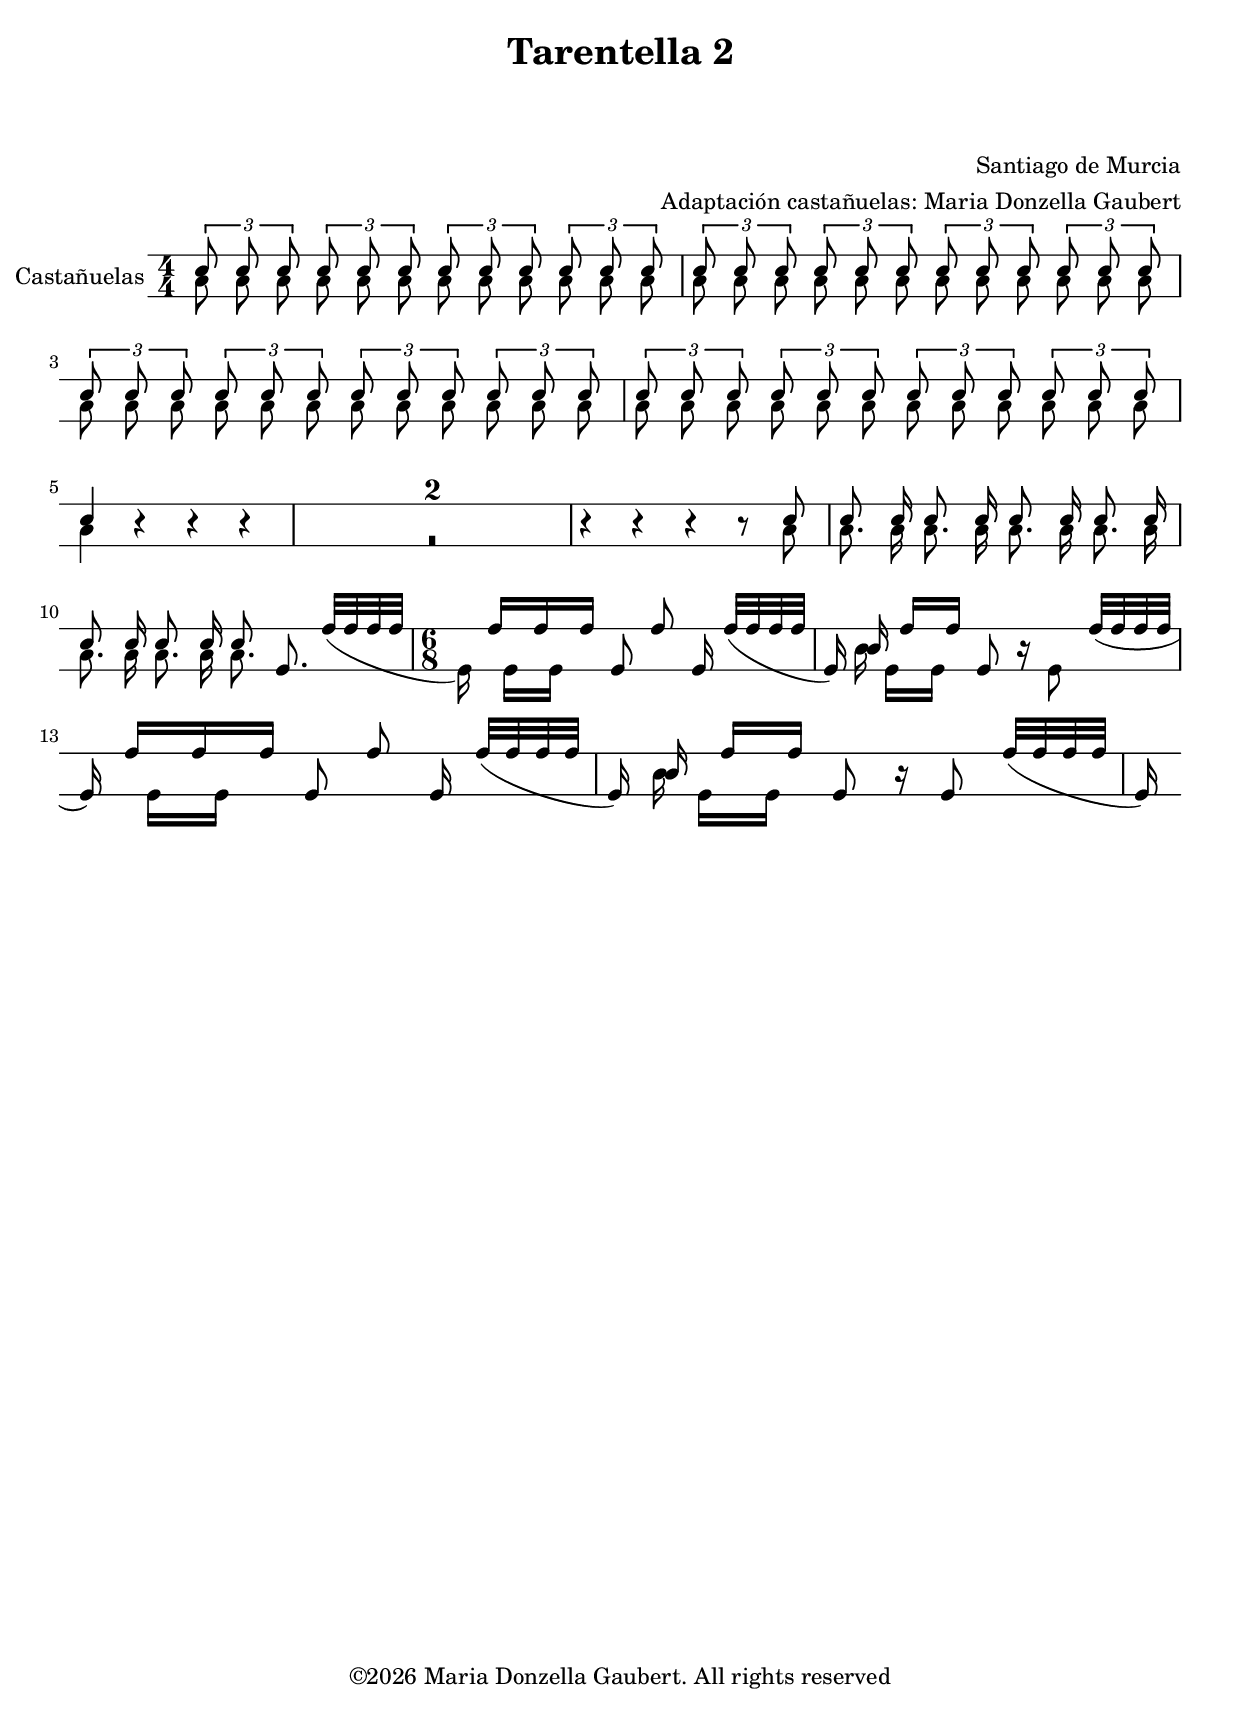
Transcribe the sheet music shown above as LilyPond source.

\version "2.24.4"
\language "english"
%%%%%%%%%%%%%%%%%%%%%%%%%
% Définition de fonctions
%%%%%%%%%%%%%%%%%%%%%%%%%

%transparence du point de prolongation de durée
ndot= { \override Dots.transparent = ##t }
rdot= { \revert Dots.transparent }


fla =
#(define-music-function (note) (ly:music?)
   (let* ((app-note (make-music 'NoteEvent note 'duration (ly:make-duration 4))))
     #{ #app-note #note #}))
%%%%%%%%%%%%%%%%%%%%%%%%%%%%%%%%%%%%%%%%%%%%%
% Personnalisation de la portée de percussion
%%%%%%%%%%%%%%%%%%%%%%%%%%%%%%%%%%%%%%%%%%%%%

% Placement sur les lignes de portée des drums qu'on va utiliser pour les sons castagnettes
#(define mydrums '(
                    (hiwoodblock default #f  4)
                    (snare default #f  2)
                    (hightom default #f  1)
                    (claves default #f  0)
                    (lowtom default #f  -1)
                    (handclap default #f -2)
                    (lowoodblock default #f -4)
                    (hihat cross #f -6)
                    ))

%%%%%%%%%%%%%%%%%%%%%%%%%%%%%%%%%%%%%%%%%%%%%%%%%%%%%%%%%%%%%%%%%%%%%%
% Transformation des noms de code drums en noms de code castagnettes :
% pi ta tin (clap et toum arbitraires à garder pour d'autres sons) etc ...)
drumPitchNames = #`(
                     (pi  . hiwoodblock )
                     (ta  . lowoodblock )
                     (tin . claves)
                     (pimh . hightom)
                     (piml . lowtom)
                     (toum . snare)
                     (clap . handclap)
                     (pied . hihat)
                     )
%%%%%%%%%%%%%%%%%%%%%%%%%%%%%%%%%%%%%%%%%%%%%%%%%%%%%%%%%%%%
% Définition d'une portée de castagnettes à 2 lignes
% situéees à -4 espaces et +4   espaces de la ligne centrale
%%%%%%%%%%%%%%%%%%%%%%%%%%%%%%%%%%%%%%%%%%%%%%%%%%%%%%%%%%%%
castanetstaffTwolines = {
  \override Staff.LedgerLineSpanner.stencil = ##f
  \override Staff.StaffSymbol.line-positions = #'(-4  4)
}

%%%%%%%%%%%%%%%%%%%%%%%%%%%%%%%%%%%%%%%%%%%%%%%%%%%%%%%%%%
% Définition des fonctions musicales PI, TA, TIN, PIM e.tc
%%%%%%%%%%%%%%%%%%%%%%%%%%%%%%%%%%%%%%%%%%%%%%%%%%%%%%%%%%

PI = #(define-music-function (dur) (ly:duration?)
        #{
          \drummode {\stemUp { pi $dur }}
        #})

TA = #(define-music-function (dur) (ly:duration?)
        #{
          \drummode {\stemUp { ta $dur }}
        #})

TIN = #(define-music-function (dur) (ly:duration?)
         #{
           <<
             % note sonore
             \new DrumVoice {
               \voiceOne
               \drummode {\override NoteColumn.force-hshift = 0.9 { tin $dur }}
             }
             % note graphique muette
             \new DrumVoice {
               \voiceTwo
               \drummode { tin $dur }
             }
           >>
         #})

PIM = #(define-music-function (dur) (ly:duration?)
         #{
           <<
             % note sonore
             \new DrumVoice {
               \voiceOne
               \drummode {\ndot pimh $dur \rdot}
             }

             % note graphique muette
             \new DrumVoice {
               \voiceTwo
               \drummode { piml $dur }
             }
           >>
         #})

trioPIM = #(define-music-function (dur) (ly:duration?)
             #{
               <<
                 % note sonore
                 \new DrumVoice {
                   \voiceOne
                   \tuplet 3/2 \drummode {\ndot pimh $dur pimh\noBeam pimh \rdot}
                 }

                 % note graphique muette
                 \new DrumVoice {
                   \voiceTwo
                   \once \override TupletNumber.transparent = ##t \once \override TupletBracket.transparent = ##t \tuplet 3/2 \drummode  { piml $dur piml\noBeam piml }
                 }
               >>
             #})

CHIM = #(define-music-function (dur) (ly:duration?)
          #{
            <<
              % note sonore
              \new DrumVoice {
                \voiceOne
                \drummode {\override NoteColumn.force-hshift = 0.7 \ndot pimh $dur \rdot}
              }

              % note graphique muette
              \new DrumVoice {
                \voiceTwo
                \drummode { piml $dur }
              }
            >>
          #})

TACHIMPI = #(define-music-function (dur) (ly:duration?)
              #{
                <<
                  % note sonore
                  \new DrumVoice {
                    \voiceOne
                    \drummode {s $dur \override NoteColumn.force-hshift = 0.7 \ndot pimh $dur pi $dur \rdot}
                  }
                  % note graphique muette
                  \new DrumVoice {
                    \voiceTwo
                    \drummode {ta $dur piml $dur s s}
                  }
                >>
              #})

TAN = #(define-music-function (dur) (ly:duration?)
         #{
           <<
             \new DrumVoice {
               \voiceOne
               \drummode { pi $dur }
             }

             \new DrumVoice {
               \voiceTwo
               \drummode { ta $dur }
             }
           >>
         #})

trioTAN = #(define-music-function (dur) (ly:duration?)
             #{
               <<
                 % note sonore
                 \new DrumVoice {
                   \voiceOne
                   \tuplet 3/2 \drummode { pi $dur pi\noBeam pi }
                 }

                 % note graphique muette
                 \new DrumVoice {
                   \voiceTwo
                   \once \override TupletNumber.transparent = ##t \once \override TupletBracket.transparent = ##t \tuplet 3/2 \drummode  { ta $dur ta\noBeam ta }
                 }
               >>
             #})


RI = #(define-music-function (dur) (ly:duration?)
        #{
          \drummode {\stemUp {  pi $dur[  pi pi pi] }}
        #})

RA = #(define-music-function (dur) (ly:duration?)
        #{
          \drummode {\stemDown { ta[ $dur ta ta ta] }}
        #})

RIA = #(define-music-function (dur) (ly:duration?)
         #{
           \drummode {\stemUp pi[ $dur pi pi pi] \stemDown ta}
         #})

RIAN = #(define-music-function (dur) (ly:duration?)
          #{
            <<
              % note sonore
              \new DrumVoice {
                \voiceOne
                \drummode {\override Slur.extra-offset = #'(0. . 0.1)  [pi $dur _(pi pi pi)] }
              }

              % note graphique muette
              \new DrumVoice {
                \voiceTwo
                \drummode {\override Slur.extra-offset = #'(0. . -0.1) [ta $dur ^(ta ta ta)] }
              }
            >>
          #})
% Attention: le RAIAI n'est pas exact en attendant la modification faire des RAIAI en manuel, par exemple:
% RAIAI= << {s32 [pi16 pi pi pi]} \\ {[ta16 ta ta ta] s32} >>
RAIAI = #(define-music-function (dur1 dur2) (ly:duration? ly:duration?)
           #{
             <<
               \new DrumVoice {
                 \voiceOne
                 \drummode {s $dur2 pi[ $dur1 pi pi pi]}
               }

               \new DrumVoice {
                 \voiceTwo
                 \drummode { ta[ $dur1 ta ta ta] s $dur2 }
               }
             >>
           #})
CAR = #(define-music-function (dur) (ly:duration?)
         #{
           \drummode {\override TupletBracket.bracket-visibility = ##f \tuplet 5/4 {\stemUp [pi $dur _( pi pi pi] \stemDown ta)}}
         #})

%%%%%%%%%%%%%%%%%%%%%%%%%%
% La partition commence là
%%%%%%%%%%%%%%%%%%%%%%%%%%

\header {
  % Bloc de définition de l'entête
  % Pour supprimer une partie de l'entête la faire précéder par % (exemple ci-dessou on a enlevé la dédicace
  % On peut aussi juste enlever le texte entre guillemets

  %  dedication = "À "
  title = "Tarentella 2"
  subtitle = " "
  subsubtitle = " "
  instrument = " "
  composer = "Santiago de Murcia"
  arranger = "Adaptación castañuelas: Maria Donzella Gaubert"
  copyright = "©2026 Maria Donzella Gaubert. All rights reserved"
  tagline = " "
}

\score {
  % La partition proprement dite
  \new DrumStaff 	%nouvelle portée
  \with {
    % personnalisation de la portée
    \numericTimeSignature	% pour écrire 4/4 plutôt que C
    \omit Clef	% Omettre la clef de percussion
    instrumentName = "Castañuelas"	% Inscrire le nom de l'instrument au début de la portée
  }
 \compressMMRests  {
    \set DrumStaff.drumStyleTable = #(alist->hash-table mydrums)	% Chargement de la table de percussion personnalisée pour les castagnettes

    \drummode {
      \autoBeamOff
      % on est en mode percussion (pas mélodique)
      \castanetstaffTwolines	% chargement de la portée personnalisée
      \time 4/4
      %\tempo 4.=100	%Définition de la métrique et du tempo
%%%%%%%%%%%%%%%%%%%%%%%%%%%%%%%%%%%%%%%%%%
      %	Ici on commence à entrer la musique
%%%%%%%%%%%%%%%%%%%%%%%%%%%%%%%%%%%%%%%%%%
      %      \stopStaff \startStaff
      %      \revert Staff.StaffSymbol.line-positions
        {
       % {R1*20}
        \repeat unfold 16 {\trioPIM8}
        \PIM4 r4 r4 r4 %m25
        { R1*2 }
        r4 r4 r4 r8 \PIM8
        \repeat unfold 6 { \PIM8. \PIM16 } \PIM8. \TA8.
        \slurDown ( \RI32 \time 6/8 \stemDown ta16)
        <<
         \voiceOne  { \stemUp pi16[ s32 pi16 s32 pi16 ] }
          \\
         \voiceTwo  { \stemDown s32[ ta16 s32 ta16]}
        >>
        \TA8 \PI8 ta16 \slurDown( \RI32 ta16) \TIN16
        <<
         \voiceTwo {  \stemDown ta16[ s32 ta16 s32 ]}
          \\
         \voiceOne  { \stemUp s32[ pi16 s32 pi16 ]}
        >>
        \TA8\stemDown r16 ta8  \slurDown ( \RI32 ta16 )
        <<
          \voiceOne {\stemUp pi16[ s32 pi16 s32 pi16 ]}
          \\
          \voiceTwo {\stemDown s32[ ta16 s32 ta16]}
        >>
        \TA8 \PI8 ta16 \slurDown ( \RI32 \TA16) \TIN16
        <<
          \voiceTwo { \stemDown ta16[ s32 ta16 s32 ]}
          \\
          \voiceOne { \stemUp s32[ pi16 s32 pi16]}
        >>
        \TA8\noBeam r16 ta8
        \slurDown (\RI32 ta16)
      }
    }
  }
%%%%%%%%%%%%%%%%%%%%%%%
  % La partition finit ici
%%%%%%%%%%%%%%%%%%%%%%%
  \layout { }
  \midi {  \tempo 8=60 }
}